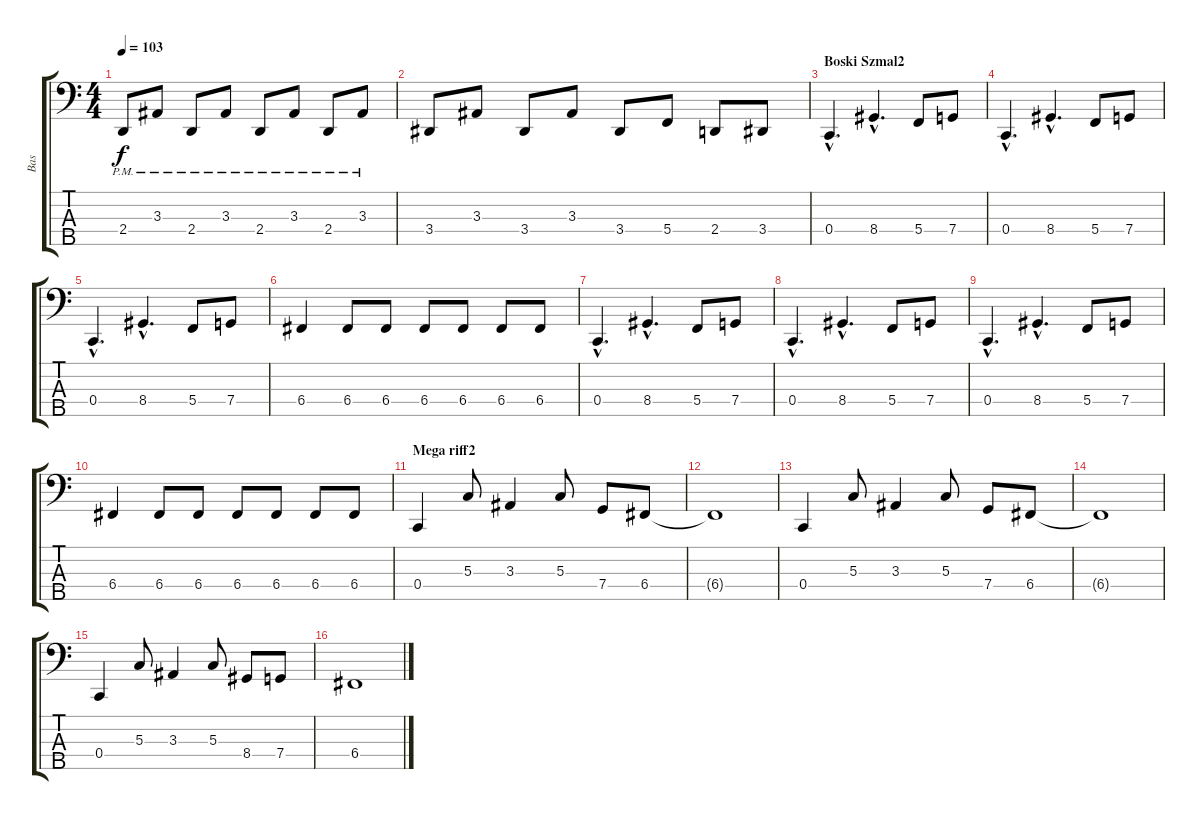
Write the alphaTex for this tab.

\track ("Bas" "Bas") {instrument electricbassfinger}
\staff {score tabs}
\tuning (F2 C2 G1 C1 A0) {hide}
\ts (4 4)
\tempo 103
\clef f4
\ks c
2.4{pm}.8{dy f} 3.3{pm}.8 2.4{pm}.8 3.3{pm}.8 2.4{pm}.8 3.3{pm}.8 2.4{pm}.8 3.3{pm}.8 |
3.4.8 3.3.8 3.4.8 3.3.8 3.4.8 5.4.8 2.4.8 3.4.8 |
\section ("" "Boski Szmal2")
0.4{hac}.4{d} 8.4{hac}.4{d} 5.4.8 7.4.8 |
0.4{hac}.4{d} 8.4{hac}.4{d} 5.4.8 7.4.8 |
0.4{hac}.4{d} 8.4{hac}.4{d} 5.4.8 7.4.8 |
6.4.4 6.4.8 6.4.8 6.4.8 6.4.8 6.4.8 6.4.8 |
0.4{hac}.4{d} 8.4{hac}.4{d} 5.4.8 7.4.8 |
0.4{hac}.4{d} 8.4{hac}.4{d} 5.4.8 7.4.8 |
0.4{hac}.4{d} 8.4{hac}.4{d} 5.4.8 7.4.8 |
6.4.4 6.4.8 6.4.8 6.4.8 6.4.8 6.4.8 6.4.8 |
\section ("" "Mega riff2")
0.4.4 5.3.8 3.3.4 5.3.8 7.4.8 6.4.8 |
6.4{t}.1 |
0.4.4 5.3.8 3.3.4 5.3.8 7.4.8 6.4.8 |
6.4{t}.1 |
0.4.4 5.3.8 3.3.4 5.3.8 8.4.8 7.4.8 |
6.4.1
